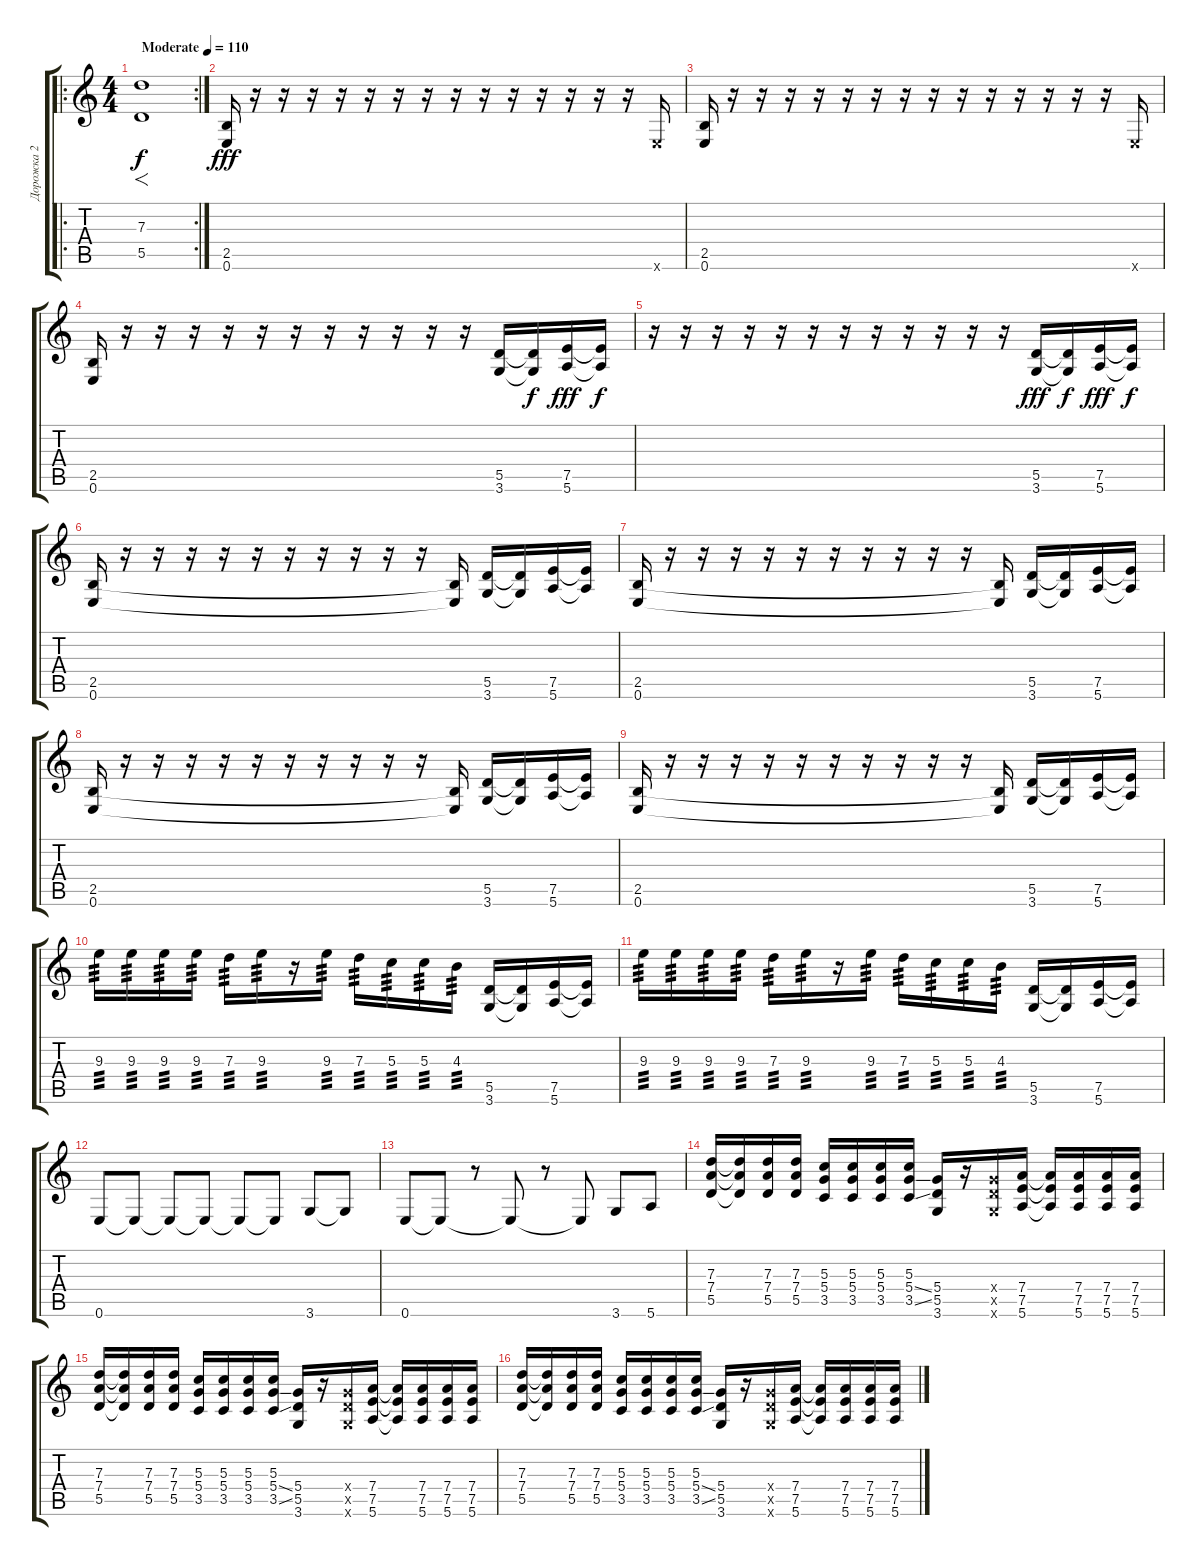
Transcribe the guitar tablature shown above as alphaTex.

\track ("Дорожка 2" "Дорожка 2") {instrument overdrivenguitar}
\staff {score tabs}
\tuning (E4 B3 G3 D3 A2 E2) {hide}
\ro
\rc 2
\ts (4 4)
\tempo (110 "Moderate")
\clef g2
\ks c
(7.3 5.5).1{f dy f instrument overdrivenguitar} |
(2.5 0.6).16{dy fff} r.16 r.16 r.16 r.16 r.16 r.16 r.16 r.16 r.16 r.16 r.16 r.16 r.16 r.16 0.6{x}.16 |
(2.5 0.6).16 r.16 r.16 r.16 r.16 r.16 r.16 r.16 r.16 r.16 r.16 r.16 r.16 r.16 r.16 0.6{x}.16 |
(2.5 0.6).16 r.16 r.16 r.16 r.16 r.16 r.16 r.16 r.16 r.16 r.16 r.16 (5.5 3.6).16 (5.5{t} 3.6{t}).16{dy f} (7.5 5.6).16{dy fff} (7.5{t} 5.6{t}).16{dy f} |
r.16 r.16 r.16 r.16 r.16 r.16 r.16 r.16 r.16 r.16 r.16 r.16 (5.5 3.6).16{dy fff} (5.5{t} 3.6{t}).16{dy f} (7.5 5.6).16{dy fff} (7.5{t} 5.6{t}).16{dy f} |
(2.5 0.6).16 r.16 r.16 r.16 r.16 r.16 r.16 r.16 r.16 r.16 r.16 (2.5{t} 0.6{t}).16 (5.5 3.6).16 (5.5{t} 3.6{t}).16 (7.5 5.6).16 (7.5{t} 5.6{t}).16 |
(2.5 0.6).16 r.16 r.16 r.16 r.16 r.16 r.16 r.16 r.16 r.16 r.16 (2.5{t} 0.6{t}).16 (5.5 3.6).16 (5.5{t} 3.6{t}).16 (7.5 5.6).16 (7.5{t} 5.6{t}).16 |
(2.5 0.6).16 r.16 r.16 r.16 r.16 r.16 r.16 r.16 r.16 r.16 r.16 (2.5{t} 0.6{t}).16 (5.5 3.6).16 (5.5{t} 3.6{t}).16 (7.5 5.6).16 (7.5{t} 5.6{t}).16 |
(2.5 0.6).16 r.16 r.16 r.16 r.16 r.16 r.16 r.16 r.16 r.16 r.16 (2.5{t} 0.6{t}).16 (5.5 3.6).16 (5.5{t} 3.6{t}).16 (7.5 5.6).16 (7.5{t} 5.6{t}).16 |
9.3.16{tp 3} 9.3.16{tp 3} 9.3.16{tp 3} 9.3.16{tp 3} 7.3.16{tp 3} 9.3.16{tp 3} r.16 9.3.16{tp 3} 7.3.16{tp 3} 5.3.16{tp 3} 5.3.16{tp 3} 4.3.16{tp 3} (5.5 3.6).16 (5.5{t} 3.6{t}).16 (7.5 5.6).16 (7.5{t} 5.6{t}).16 |
9.3.16{tp 3} 9.3.16{tp 3} 9.3.16{tp 3} 9.3.16{tp 3} 7.3.16{tp 3} 9.3.16{tp 3} r.16 9.3.16{tp 3} 7.3.16{tp 3} 5.3.16{tp 3} 5.3.16{tp 3} 4.3.16{tp 3} (5.5 3.6).16 (5.5{t} 3.6{t}).16 (7.5 5.6).16 (7.5{t} 5.6{t}).16 |
0.6.8 0.6{t}.8 0.6{t}.8 0.6{t}.8 0.6{t}.8 0.6{t}.8 3.6.8 3.6{t}.8 |
0.6.8 0.6{t}.8 r.8 0.6{t}.8 r.8 0.6{t}.8 3.6.8 5.6.8 |
(7.3 7.4 5.5).16 (7.3{t} 7.4{t} 5.5{t}).16 (7.3 7.4 5.5).16 (7.3 7.4 5.5).16 (5.3 5.4 3.5).16 (5.3 5.4 3.5).16 (5.3 5.4 3.5).16 (5.3 5.4{ss} 3.5{ss}).16 (5.4 5.5 3.6).16 r.16 (5.4{x} 5.5{x} 3.6{x}).16 (7.4 7.5 5.6).16 (7.4{t} 7.5{t} 5.6{t}).16 (7.4 7.5 5.6).16 (7.4 7.5 5.6).16 (7.4 7.5 5.6).16 |
(7.3 7.4 5.5).16 (7.3{t} 7.4{t} 5.5{t}).16 (7.3 7.4 5.5).16 (7.3 7.4 5.5).16 (5.3 5.4 3.5).16 (5.3 5.4 3.5).16 (5.3 5.4 3.5).16 (5.3 5.4{ss} 3.5{ss}).16 (5.4 5.5 3.6).16 r.16 (5.4{x} 5.5{x} 3.6{x}).16 (7.4 7.5 5.6).16 (7.4{t} 7.5{t} 5.6{t}).16 (7.4 7.5 5.6).16 (7.4 7.5 5.6).16 (7.4 7.5 5.6).16 |
(7.3 7.4 5.5).16 (7.3{t} 7.4{t} 5.5{t}).16 (7.3 7.4 5.5).16 (7.3 7.4 5.5).16 (5.3 5.4 3.5).16 (5.3 5.4 3.5).16 (5.3 5.4 3.5).16 (5.3 5.4{ss} 3.5{ss}).16 (5.4 5.5 3.6).16 r.16 (5.4{x} 5.5{x} 3.6{x}).16 (7.4 7.5 5.6).16 (7.4{t} 7.5{t} 5.6{t}).16 (7.4 7.5 5.6).16 (7.4 7.5 5.6).16 (7.4 7.5 5.6).16
